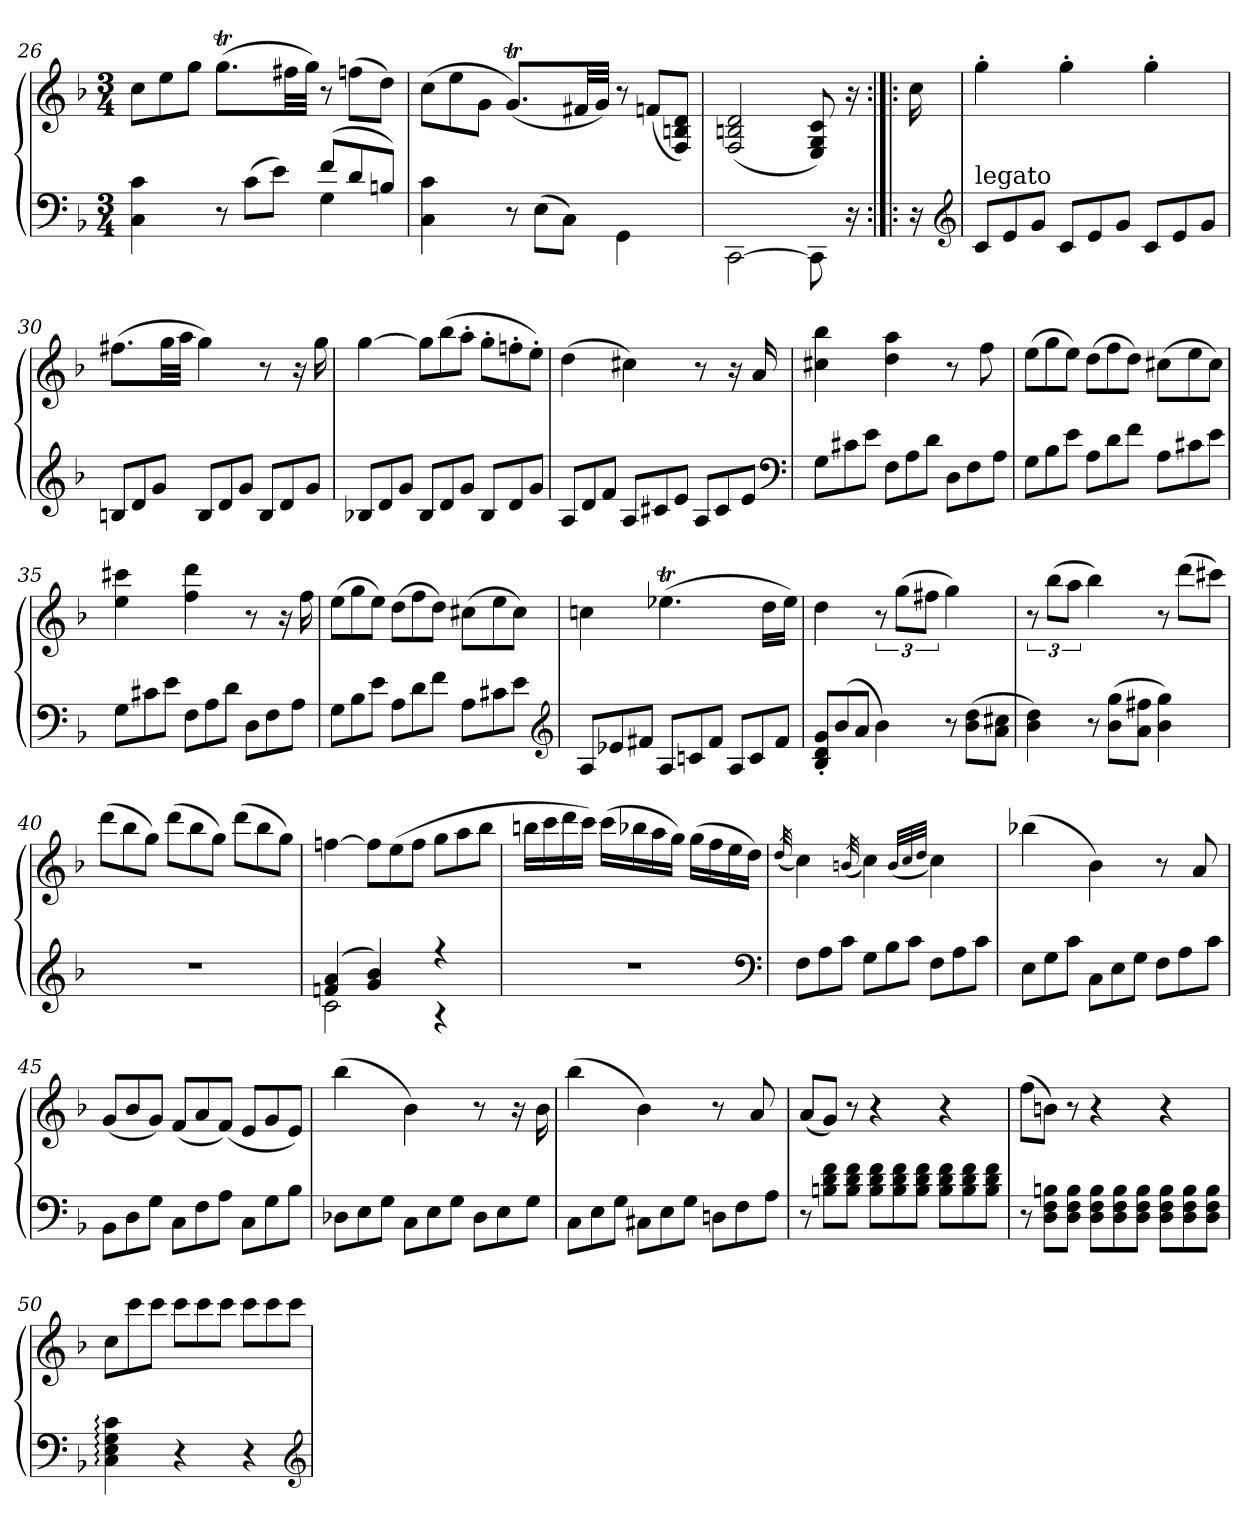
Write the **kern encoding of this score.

**kern	**kern
*part1	*part1
*staff2	*staff1
*clefF4	*clefG2
*k[b-]	*k[b-]
*F:	*F:
*M3/4	*M3/4
=26	=26
*^	*
*	*	*Xtuplet
4ryy	4C\ 4c\	12cc\L
.	.	12ee\
.	.	12gg\J
*Xtuplet	*	*
12r	4ryy	(8.ggT\L
(12c\L	.	.
12e\J)	.	.
.	.	32ff#X\LL
.	.	32gg\JJJ)
(12f/L	4G\	12r
12d/	.	(12ffn\L
12Bn/J)	.	12dd\J)
*v	*v	*
=27	=27
4C\ 4c\	(12cc\L
.	12ee\
.	12g\J
12r	(8.gT/L)
(12E\L	.
12C\J)	.
.	32f#X/LL
.	32g/JJJ)
4GG\	12r
.	(>12fn/L
.	12F/ 12Bn/ 12d/J)
=28	=28
[2CC\	(2F/ 2Bn/ 2d/
8CC\]	8E/ 8G/ 8c/)
16r	16r
=:|!|:	=:|!|:
16r	16cc\
*clefG2	*
=29	=29
!LO:TX:a:t=legato	!
12c/L	4gg'\
12e/	.
12g/J	.
12c/L	4gg'\
12e/	.
12g/J	.
12c/L	4gg'\
12e/	.
12g/J	.
=30	=30
12Bn/L	(8.ff#X\L
12d/	.
12g/J	.
.	32gg\LL
.	32aa\JJJ
12B/L	4gg\)
12d/	.
12g/J	.
12B/L	8r
12d/	.
.	16r
12g/J	.
.	16gg\
=31	=31
12B-X/L	[4gg\
12d/	.
12g/J	.
12B-/L	12gg\L]
12d/	(12bb-\
12g/J	12aa'\J
12B-/L	12gg'\L
12d/	12ffn'\
12g/J	12ee'\J)
=32	=32
12A/L	(4dd\
12d/	.
12f/J	.
12A/L	4cc#X\)
12c#X/	.
12e/J	.
12A/L	8r
12c#/	.
.	16r
12e/J	.
.	16a/
*clefF4	*
=33	=33
12G\L	4cc#X\ 4bb-\
12c#X\	.
12e\J	.
12F\L	4dd\ 4aa\
12A\	.
12d\J	.
12D\L	8r
12F\	.
.	8ff\
12A\J	.
=34	=34
12G\L	(12ee\L
12B-\	12gg\
12e\J	12ee\J)
12A\L	(12dd\L
12d\	12ff\
12f\J	12dd\J)
12A\L	(12cc#X\L
12c#X\	12ee\
12e\J	12cc#\J)
=35	=35
12G\L	4ee\ 4ccc#X\
12c#X\	.
12e\J	.
12F\L	4ff\ 4ddd\
12A\	.
12d\J	.
12D\L	8r
12F\	.
.	16r
12A\J	.
.	16ff\
=36	=36
12G\L	(12ee\L
12B-\	12gg\
12e\J	12ee\J)
12A\L	(12dd\L
12d\	12ff\
12f\J	12dd\J)
12A\L	(12cc#X\L
12c#X\	12ee\
12e\J	12cc#\J)
*clefG2	*
=37	=37
12A/L	4ccn\
12e-X/	.
12f#X/J	.
12A/L	(4.ee-XT\
12cn/	.
12f#/J	.
12A/L	.
12c/	.
.	16dd\LL
12f#/J	.
.	16ee-\JJ)
=38	=38
12B-'/ 12d'/ 12g'/L	4dd\
(>12b-/	.
12a/J	.
*	*tuplet
4b-\)	12r
.	(12gg\L
.	12ff#X\J
12r	4gg\)
(12b-\ 12dd\L	.
12a\ 12cc#X\J	.
=39	=39
4b-\ 4dd\)	12r
.	(12bb-\L
.	12aa\J
12r	4bb-\)
(12b-\ 12gg\L	.
12a\ 12ff#X\J	.
*	*Xtuplet
4b-\ 4gg\)	12r
.	(12ddd\L
.	12ccc#X\J)
=40	=40
2.r	(12ddd\L
.	12bb-\
.	12gg\J)
.	(12ddd\L
.	12bb-\
.	12gg\J)
.	(12ddd\L
.	12bb-\
.	12gg\J)
=41	=41
*^	*
(4fn/ 4a/	2c\	[4ffn\
4g/ 4b-/)	.	12ff\L]
.	.	(12ee\
.	.	12ff\J
4r	4r	12gg\L
.	.	12aa\
.	.	12bb-\J
*v	*v	*
=42	=42
2.r	16bbn\LL
.	16ccc\
.	16ddd\
.	16ccc\JJ)
.	(16ccc\LL
.	16bb-X\
.	16aa\
.	16gg\JJ)
.	(16gg\LL
.	16ff\
.	16ee\
.	16dd\JJ)
*clefF4	*
=43	=43
.	(32qdd/
12F\L	4cc\)
12A\	.
12c\J	.
.	(32qbn/
12G\L	4cc\)
12B-\	.
12c\J	.
.	(32qb/LLL
.	32qcc/
.	32qdd/JJJ
12F\L	4cc\)
12A\	.
12c\J	.
=44	=44
12E\L	(4bb-X\
12G\	.
12c\J	.
12C\L	4b-\)
12E\	.
12G\J	.
12F\L	8r
12A\	.
.	8a/
12c\J	.
=45	=45
12BB-\L	(12g/L
12D\	12b-/
12G\J	12g/J)
12C\L	(12f/L
12F\	12a/
12A\J	(12f/J)
12C\L	12e/L
12G\	12g/
12B-\J	12e/J)
=46	=46
12D-X\L	(4bb-\
12E\	.
12G\J	.
12C\L	4b-\)
12E\	.
12G\J	.
12D-\L	8r
12E\	.
.	16r
12G\J	.
.	16b-\
=47	=47
12C\L	(4bb-\
12E\	.
12G\J	.
12C#X\L	4b-\)
12E\	.
12G\J	.
12Dn\L	8r
12F\	.
.	8a/
12A\J	.
=48	=48
12r	(12a/L
12Bn\ 12d\ 12f\L	12g/J)
12B\ 12d\ 12f\J	12r
12B\ 12d\ 12f\L	4r
12B\ 12d\ 12f\	.
12B\ 12d\ 12f\J	.
12B\ 12d\ 12f\L	4r
12B\ 12d\ 12f\	.
12B\ 12d\ 12f\J	.
=49	=49
12r	(12ff\L
12D\ 12F\ 12Bn\L	12bn\J)
12D\ 12F\ 12B\J	12r
12D\ 12F\ 12B\L	4r
12D\ 12F\ 12B\	.
12D\ 12F\ 12B\J	.
12D\ 12F\ 12B\L	4r
12D\ 12F\ 12B\	.
12D\ 12F\ 12B\J	.
=50	=50
4C:\ 4E:\ 4G:\ 4c:\	12cc\L
.	12ccc\
.	12ccc\J
4r	12ccc\L
.	12ccc\
.	12ccc\J
4r	12ccc\L
.	12ccc\
.	12ccc\J
*clefG2	*
=	=
*-	*-
